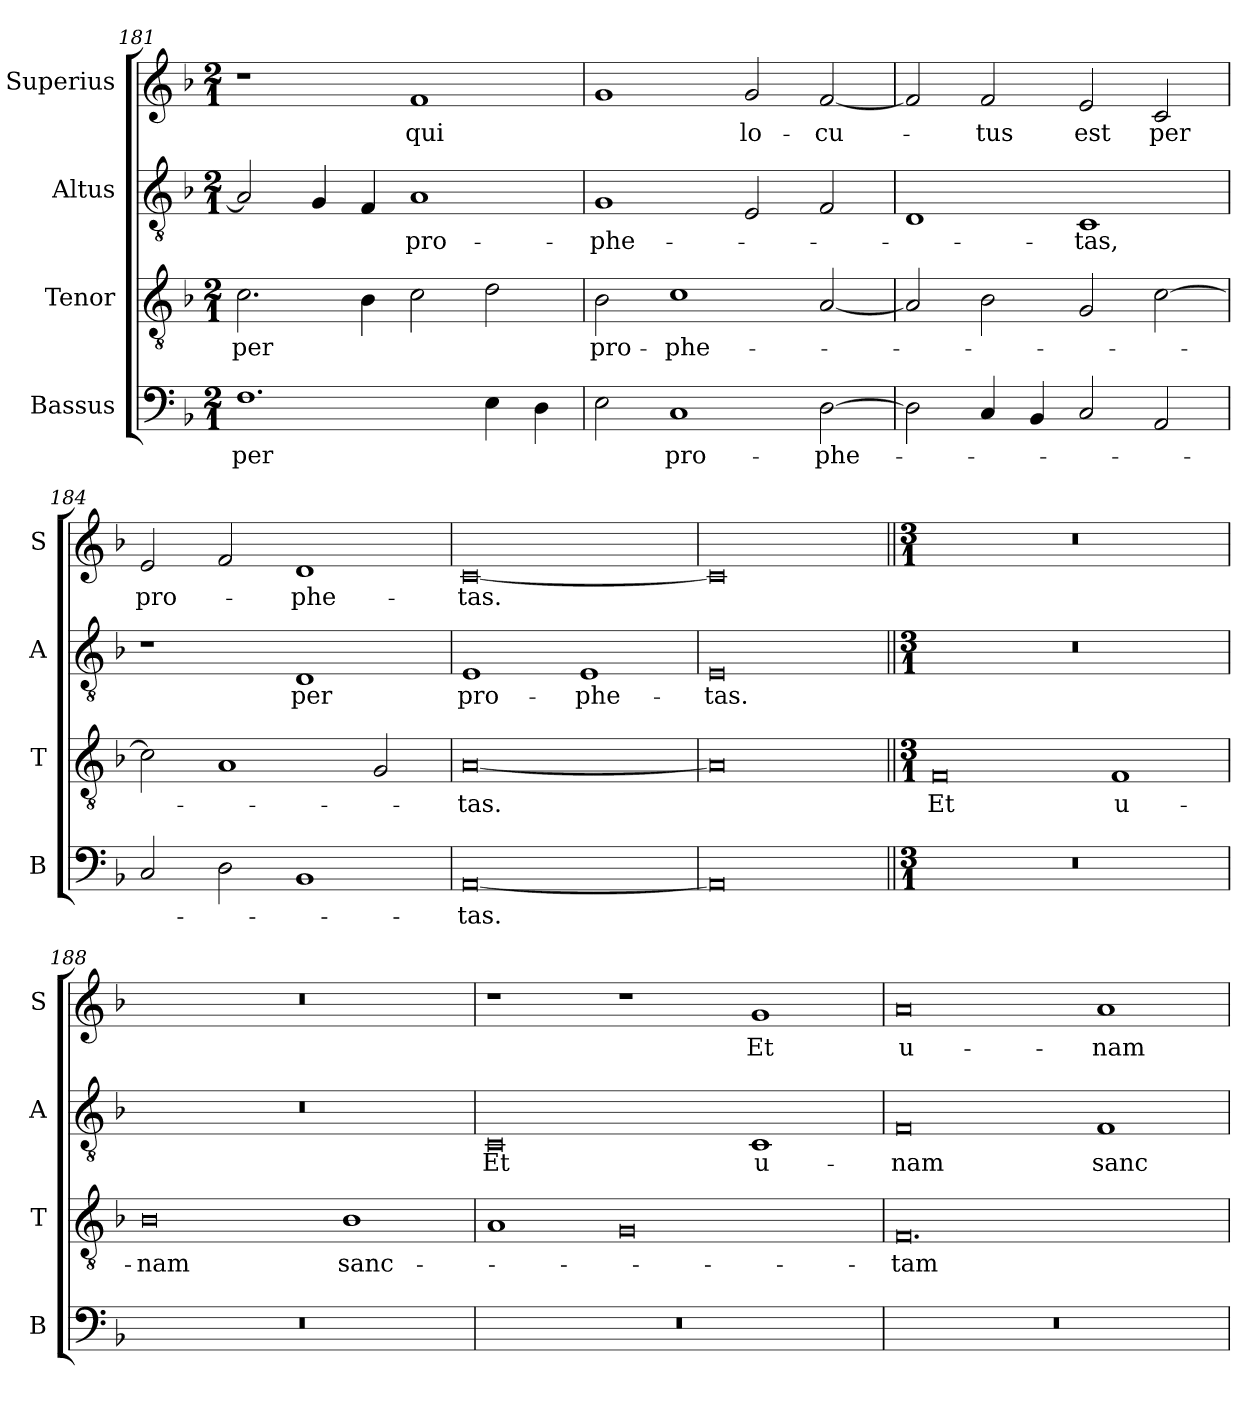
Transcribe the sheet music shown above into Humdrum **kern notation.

**kern	**text	**kern	**text	**kern	**text	**kern	**text
*part4	*part4	*part3	*part3	*part2	*part2	*part1	*part1
*staff4	*staff4	*staff3	*staff3	*staff2	*staff2	*staff1	*staff1
*I"Bassus	*	*I"Tenor	*	*I"Altus	*	*I"Superius	*
*I'B	*	*I'T	*	*I'A	*	*I'S	*
*clefF4	*	*clefGv2	*	*clefGv2	*	*clefG2	*
*k[b-]	*	*k[b-]	*	*k[b-]	*	*k[b-]	*
*M2/1	*	*M2/1	*	*M2/1	*	*M2/1	*
=181	=181	=181	=181	=181	=181	=181	=181
1.F	per	2.c\	per	2A/]	.	1r	.
.	.	.	.	4G/	.	.	.
.	.	4B-\	.	4F/	.	.	.
.	.	2c\	.	1A	pro-	1f	qui
4E\	.	2d\	.	.	.	.	.
4D\	.	.	.	.	.	.	.
=182	=182	=182	=182	=182	=182	=182	=182
2E\	.	2B-\	pro-	1G	-phe-	1g	.
1C	pro-	1c	-phe-	.	.	.	.
.	.	.	.	2E/	.	2g/	lo-
[2D\	-phe-	[2A/	.	2F/	.	[2f/	-cu-
=183	=183	=183	=183	=183	=183	=183	=183
2D\]	.	2A/]	.	1D	.	2f/]	.
4C/	.	2B-\	.	.	.	2f/	-tus
4BB-/	.	.	.	.	.	.	.
2C/	.	2G/	.	1C	-tas,	2e/	est
2AA/	.	[2c\	.	.	.	2c/	per
=184	=184	=184	=184	=184	=184	=184	=184
2C/	.	2c\]	.	1r	.	2e/	pro-
2D\	.	1A	.	.	.	2f/	.
1BB-	.	.	.	1D	per	1d	-phe-
.	.	2G/	.	.	.	.	.
=185	=185	=185	=185	=185	=185	=185	=185
[0AA	-tas.	[0A	-tas.	1E	pro-	[0c	-tas.
.	.	.	.	1E	-phe-	.	.
=186	=186	=186	=186	=186	=186	=186	=186
0AA]	.	0A]	.	0E	-tas.	0c]	.
!!LO:LB:g=z
=187||	=187||	=187||	=187||	=187||	=187||	=187||	=187||
*M3/1	*	*M3/1	*	*M3/1	*	*M3/1	*
0.r	.	0F	Et	0.r	.	0.r	.
.	.	1F	u-	.	.	.	.
=188	=188	=188	=188	=188	=188	=188	=188
0.r	.	0B-	-nam	0.r	.	0.r	.
.	.	1B-	sanc-	.	.	.	.
=189	=189	=189	=189	=189	=189	=189	=189
0.r	.	1A	.	0C	Et	1r	.
.	.	0G	.	.	.	1r	.
.	.	.	.	1C	u-	1g	Et
=190	=190	=190	=190	=190	=190	=190	=190
0.r	.	0.F	-tam	0F	-nam	0a	u-
.	.	.	.	1F	sanc-	1a	-nam
=	=	=	=	=	=	=	=
*-	*-	*-	*-	*-	*-	*-	*-
